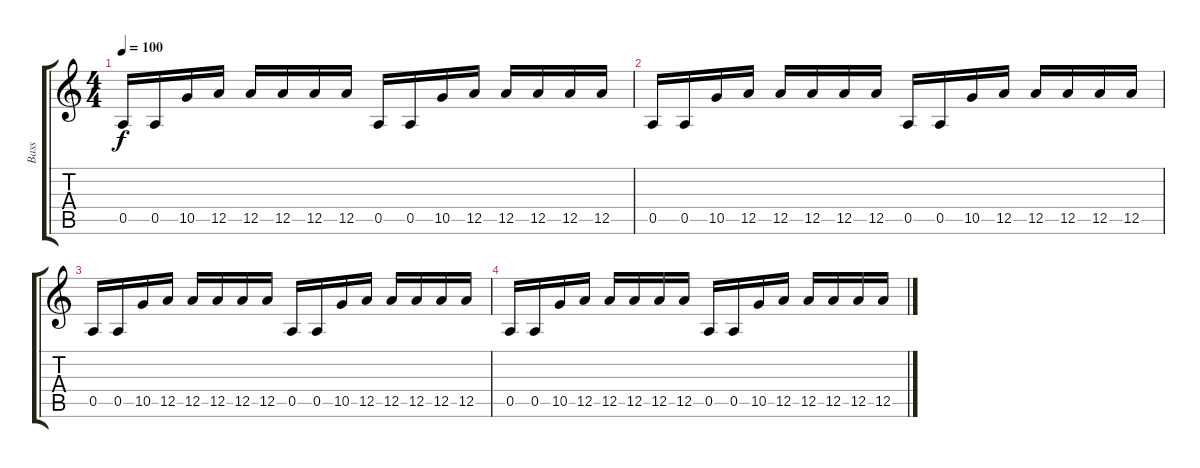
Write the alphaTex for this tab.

\track ("Bass" "Bass") {instrument electricbasspick}
\staff {score tabs}
\tuning (E4 B3 G3 D3 A2 E2) {hide}
\ts (4 4)
\tempo 100
\clef g2
\ks c
0.5.16{dy f} 0.5.16 10.5.16 12.5.16 12.5.16 12.5.16 12.5.16 12.5.16 0.5.16 0.5.16 10.5.16 12.5.16 12.5.16 12.5.16 12.5.16 12.5.16 |
0.5.16 0.5.16 10.5.16 12.5.16 12.5.16 12.5.16 12.5.16 12.5.16 0.5.16 0.5.16 10.5.16 12.5.16 12.5.16 12.5.16 12.5.16 12.5.16 |
0.5.16 0.5.16 10.5.16 12.5.16 12.5.16 12.5.16 12.5.16 12.5.16 0.5.16 0.5.16 10.5.16 12.5.16 12.5.16 12.5.16 12.5.16 12.5.16 |
0.5.16 0.5.16 10.5.16 12.5.16 12.5.16 12.5.16 12.5.16 12.5.16 0.5.16 0.5.16 10.5.16 12.5.16 12.5.16 12.5.16 12.5.16 12.5.16
